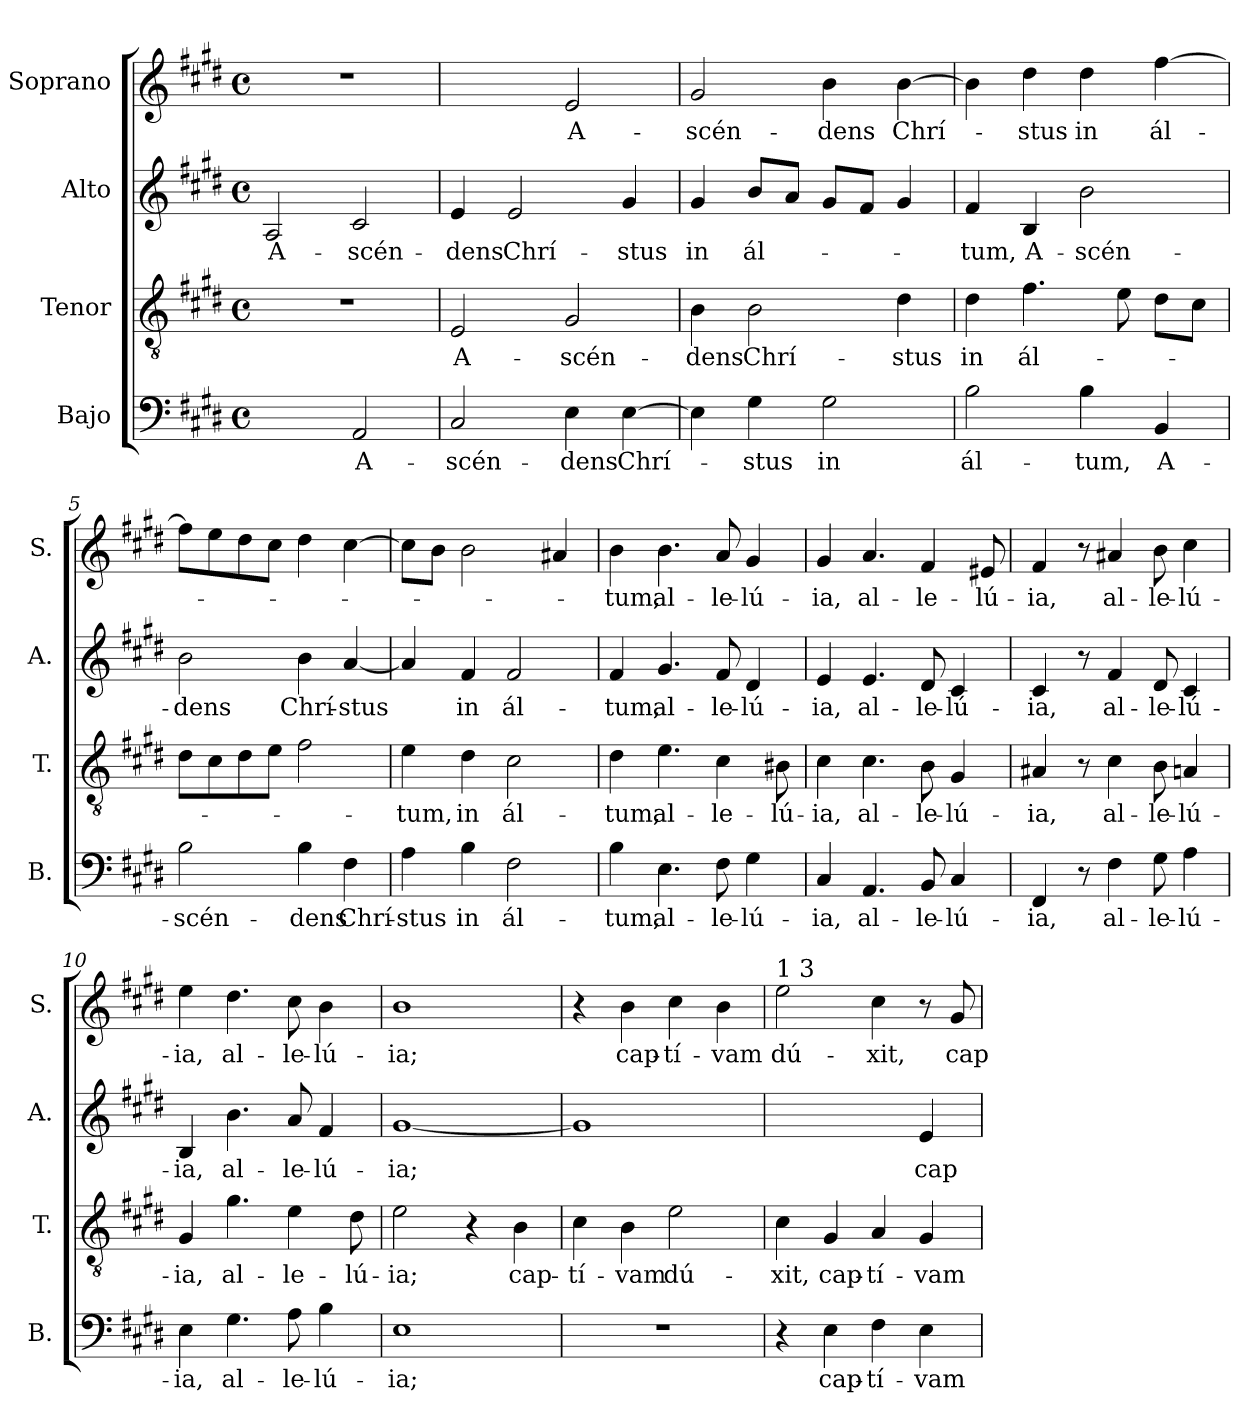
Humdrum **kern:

**kern	**text	**kern	**text	**kern	**text	**kern	**text
*part4	*part4	*part3	*part3	*part2	*part2	*part1	*part1
*staff4	*staff4	*staff3	*staff3	*staff2	*staff2	*staff1	*staff1
*I"Bajo	*	*I"Tenor	*	*I"Alto	*	*I"Soprano	*
*I'B.	*	*I'T.	*	*I'A.	*	*I'S.	*
*clefF4	*	*clefGv2	*	*clefG2	*	*clefG2	*
*k[f#c#g#d#]	*	*k[f#c#g#d#]	*	*k[f#c#g#d#]	*	*k[f#c#g#d#]	*
*E:	*	*E:	*	*E:	*	*E:	*
*M4/4	*	*M4/4	*	*M4/4	*	*M4/4	*
*met(c)	*	*met(c)	*	*met(c)	*	*met(c)	*
=1	=1	=1	=1	=1	=1	=1	=1
!	!	!	!	!	!LO:LY:b	!	!
2ryy	.	1r	.	2A/	A-	1r	.
!	!LO:LY:b	!	!	!	!LO:LY:b	!	!
2AA/	A-	.	.	2c#/	-scén-	.	.
=2	=2	=2	=2	=2	=2	=2	=2
!	!LO:LY:b	!	!LO:LY:b	!	!LO:LY:b	!	!
2C#/	-scén-	2E/	A-	4e/	-dens	2ryy	.
!	!	!	!	!	!LO:LY:b	!	!
.	.	.	.	2e/	Chrí-	.	.
!	!LO:LY:b	!	!LO:LY:b	!	!	!	!LO:LY:b
4E\	-dens	2G#/	-scén-	.	.	2e/	A-
!	!LO:LY:b	!	!	!	!LO:LY:b	!	!
[>4E\	Chrí-	.	.	4g#/	-stus	.	.
=3	=3	=3	=3	=3	=3	=3	=3
!	!	!	!LO:LY:b	!	!LO:LY:b	!	!LO:LY:b
4E\]	.	4B\	-dens	4g#/	in	2g#/	-scén-
!	!LO:LY:b	!	!LO:LY:b	!	!LO:LY:b	!	!
4G#\	-stus	2B\	Chrí-	8b/L	ál-	.	.
.	.	.	.	8a/J	.	.	.
!	!LO:LY:b	!	!	!	!	!	!LO:LY:b
2G#\	in	.	.	8g#/L	.	4b\	-dens
.	.	.	.	8f#/J	.	.	.
!	!	!	!LO:LY:b	!	!	!	!LO:LY:b
.	.	4d#\	-stus	4g#/	.	[>4b\	Chrí-
=4	=4	=4	=4	=4	=4	=4	=4
!	!LO:LY:b	!	!LO:LY:b	!	!LO:LY:b	!	!
2B\	ál-	4d#\	in	4f#/	-tum,	4b\]	.
!	!	!	!LO:LY:b	!	!LO:LY:b	!	!LO:LY:b
.	.	4.f#\	ál-	4B/	A-	4dd#\	-stus
!	!LO:LY:b	!	!	!	!LO:LY:b:rj	!	!LO:LY:b
4B\	-tum,	.	.	2b\	-scén-	4dd#\	in
.	.	8e\	.	.	.	.	.
!	!LO:LY:b	!	!	!	!	!	!LO:LY:b
4BB/	A-	8d#\L	.	.	.	[<4ff#\	ál-
.	.	8c#\J	.	.	.	.	.
!!LO:LB:g=z
=5	=5	=5	=5	=5	=5	=5	=5
!	!LO:LY:b	!	!	!	!LO:LY:b	!	!
2B\	-scén-	8d#\L	.	2b\	-dens	8ff#\L]	.
.	.	8c#\	.	.	.	8ee\	.
.	.	8d#\	.	.	.	8dd#\	.
.	.	8e\J	.	.	.	8cc#\J	.
!	!LO:LY:b	!	!	!	!LO:LY:b	!	!
4B\	-dens	2f#\	.	4b\	Chrí-	4dd#\	.
!	!LO:LY:b	!	!	!	!LO:LY:b	!	!
4F#\	Chrí-	.	.	[<4a/	-stus	[>4cc#\	.
=6	=6	=6	=6	=6	=6	=6	=6
!	!LO:LY:b	!	!LO:LY:b	!	!	!	!
4A\	-stus	4e\	-tum,	4a/]	.	8cc#\L]	.
.	.	.	.	.	.	8b\J	.
!	!LO:LY:b	!	!LO:LY:b	!	!LO:LY:b	!	!
4B\	in	4d#\	in	4f#/	in	2b\	.
!	!LO:LY:b	!	!LO:LY:b	!	!LO:LY:b	!	!
2F#\	ál-	2c#\	ál-	2f#/	ál-	.	.
.	.	.	.	.	.	4a#X/	.
=7	=7	=7	=7	=7	=7	=7	=7
!	!LO:LY:b	!	!LO:LY:b	!	!LO:LY:b	!	!LO:LY:b
4B\	-tum,	4d#\	-tum,	4f#/	-tum,	4b\	-tum,
!	!LO:LY:b	!	!LO:LY:b	!	!LO:LY:b	!	!LO:LY:b
4.E\	al-	4.e\	al-	4.g#/	al-	4.b\	al-
!	!LO:LY:b	!	!LO:LY:b	!	!LO:LY:b	!	!LO:LY:b
8F#\	-le-	4c#\	-le-	8f#/	-le-	8a/	-le-
!	!LO:LY:b	!	!	!	!LO:LY:b	!	!LO:LY:b
4G#\	-lú-	.	.	4d#/	-lú-	4g#/	-lú-
!	!	!	!LO:LY:b	!	!	!	!
.	.	8B#X\	-lú-	.	.	.	.
=8	=8	=8	=8	=8	=8	=8	=8
!	!LO:LY:b	!	!LO:LY:b	!	!LO:LY:b	!	!LO:LY:b
4C#/	-ia,	4c#\	-ia,	4e/	-ia,	4g#/	-ia,
!	!LO:LY:b	!	!LO:LY:b	!	!LO:LY:b	!	!LO:LY:b
4.AA/	al-	4.c#\	al-	4.e/	al-	4.a/	al-
!	!LO:LY:b	!	!LO:LY:b	!	!LO:LY:b	!	!LO:LY:b
8BB/	-le-	8B\	-le-	8d#/	-le-	4f#/	-le-
!	!LO:LY:b	!	!LO:LY:b	!	!LO:LY:b	!	!
4C#/	-lú-	4G#/	-lú-	4c#/	-lú-	.	.
!	!	!	!	!	!	!	!LO:LY:b
.	.	.	.	.	.	8e#X/	-lú-
!!LO:PB:g=z
=9	=9	=9	=9	=9	=9	=9	=9
!	!LO:LY:b	!	!LO:LY:b	!	!LO:LY:b	!	!LO:LY:b
4FF#/	-ia,	4A#X/	-ia,	4c#/	-ia,	4f#/	-ia,
8r	.	8r	.	8r	.	8r	.
!	!LO:LY:b	!	!LO:LY:b	!	!LO:LY:b	!	!LO:LY:b
4F#\	al-	4c#\	al-	4f#/	al-	4a#X/	al-
!	!LO:LY:b	!	!LO:LY:b	!	!LO:LY:b	!	!LO:LY:b
8G#\	-le-	8B\	-le-	8d#/	-le-	8b\	-le-
!	!LO:LY:b	!	!LO:LY:b	!	!LO:LY:b	!	!LO:LY:b
4A\	-lú-	4An/	-lú-	4c#/	-lú-	4cc#\	-lú-
=10	=10	=10	=10	=10	=10	=10	=10
!	!LO:LY:b	!	!LO:LY:b	!	!LO:LY:b	!	!LO:LY:b
4E\	-ia,	4G#/	-ia,	4B/	-ia,	4ee\	-ia,
!	!LO:LY:b	!	!LO:LY:b	!	!LO:LY:b	!	!LO:LY:b
4.G#\	al-	4.g#\	al-	4.b\	al-	4.dd#\	al-
!	!LO:LY:b	!	!LO:LY:b	!	!LO:LY:b	!	!LO:LY:b
8A\	-le-	4e\	-le-	8a/	-le-	8cc#\	-le-
!	!LO:LY:b	!	!	!	!LO:LY:b	!	!LO:LY:b
4B\	-lú-	.	.	4f#/	-lú-	4b\	-lú-
!	!	!	!LO:LY:b	!	!	!	!
.	.	8d#\	-lú-	.	.	.	.
=11	=11	=11	=11	=11	=11	=11	=11
!	!LO:LY:b	!	!LO:LY:b	!	!LO:LY:b	!	!LO:LY:b
1E	-ia;	2e\	-ia;	[<1g#	-ia;	1b	-ia;
.	.	4r	.	.	.	.	.
!	!	!	!LO:LY:b	!	!	!	!
.	.	4B\	cap-	.	.	.	.
=12	=12	=12	=12	=12	=12	=12	=12
!	!	!	!LO:LY:b	!	!	!	!
1r	.	4c#\	-tí-	1g#]	.	4r	.
!	!	!	!LO:LY:b	!	!	!	!LO:LY:b
.	.	4B\	-vam	.	.	4b\	cap-
!	!	!	!LO:LY:b	!	!	!	!LO:LY:b
.	.	2e\	dú-	.	.	4cc#\	-tí-
!	!	!	!	!	!	!	!LO:LY:b
.	.	.	.	.	.	4b\	-vam
!!LO:LB:g=z
=13	=13	=13	=13	=13	=13	=13	=13
!	!	!	!	!	!	!LO:TX:a:t=1 3	!
!	!	!	!LO:LY:b	!	!	!	!LO:LY:b
4r	.	4c#\	-xit,	2.ryy	.	2ee\	dú-
!	!LO:LY:b	!	!LO:LY:b	!	!	!	!
4E\	cap-	4G#/	cap-	.	.	.	.
!	!LO:LY:b	!	!LO:LY:b	!	!	!	!LO:LY:b
4F#\	-tí-	4A/	-tí-	.	.	4cc#\	-xit,
!	!LO:LY:b	!	!LO:LY:b	!	!LO:LY:b	!	!
4E\	-vam	4G#/	-vam	4e/	cap-	8r	.
!	!	!	!	!	!	!	!LO:LY:b
.	.	.	.	.	.	8g#/	cap-
=	=	=	=	=	=	=	=
*-	*-	*-	*-	*-	*-	*-	*-
